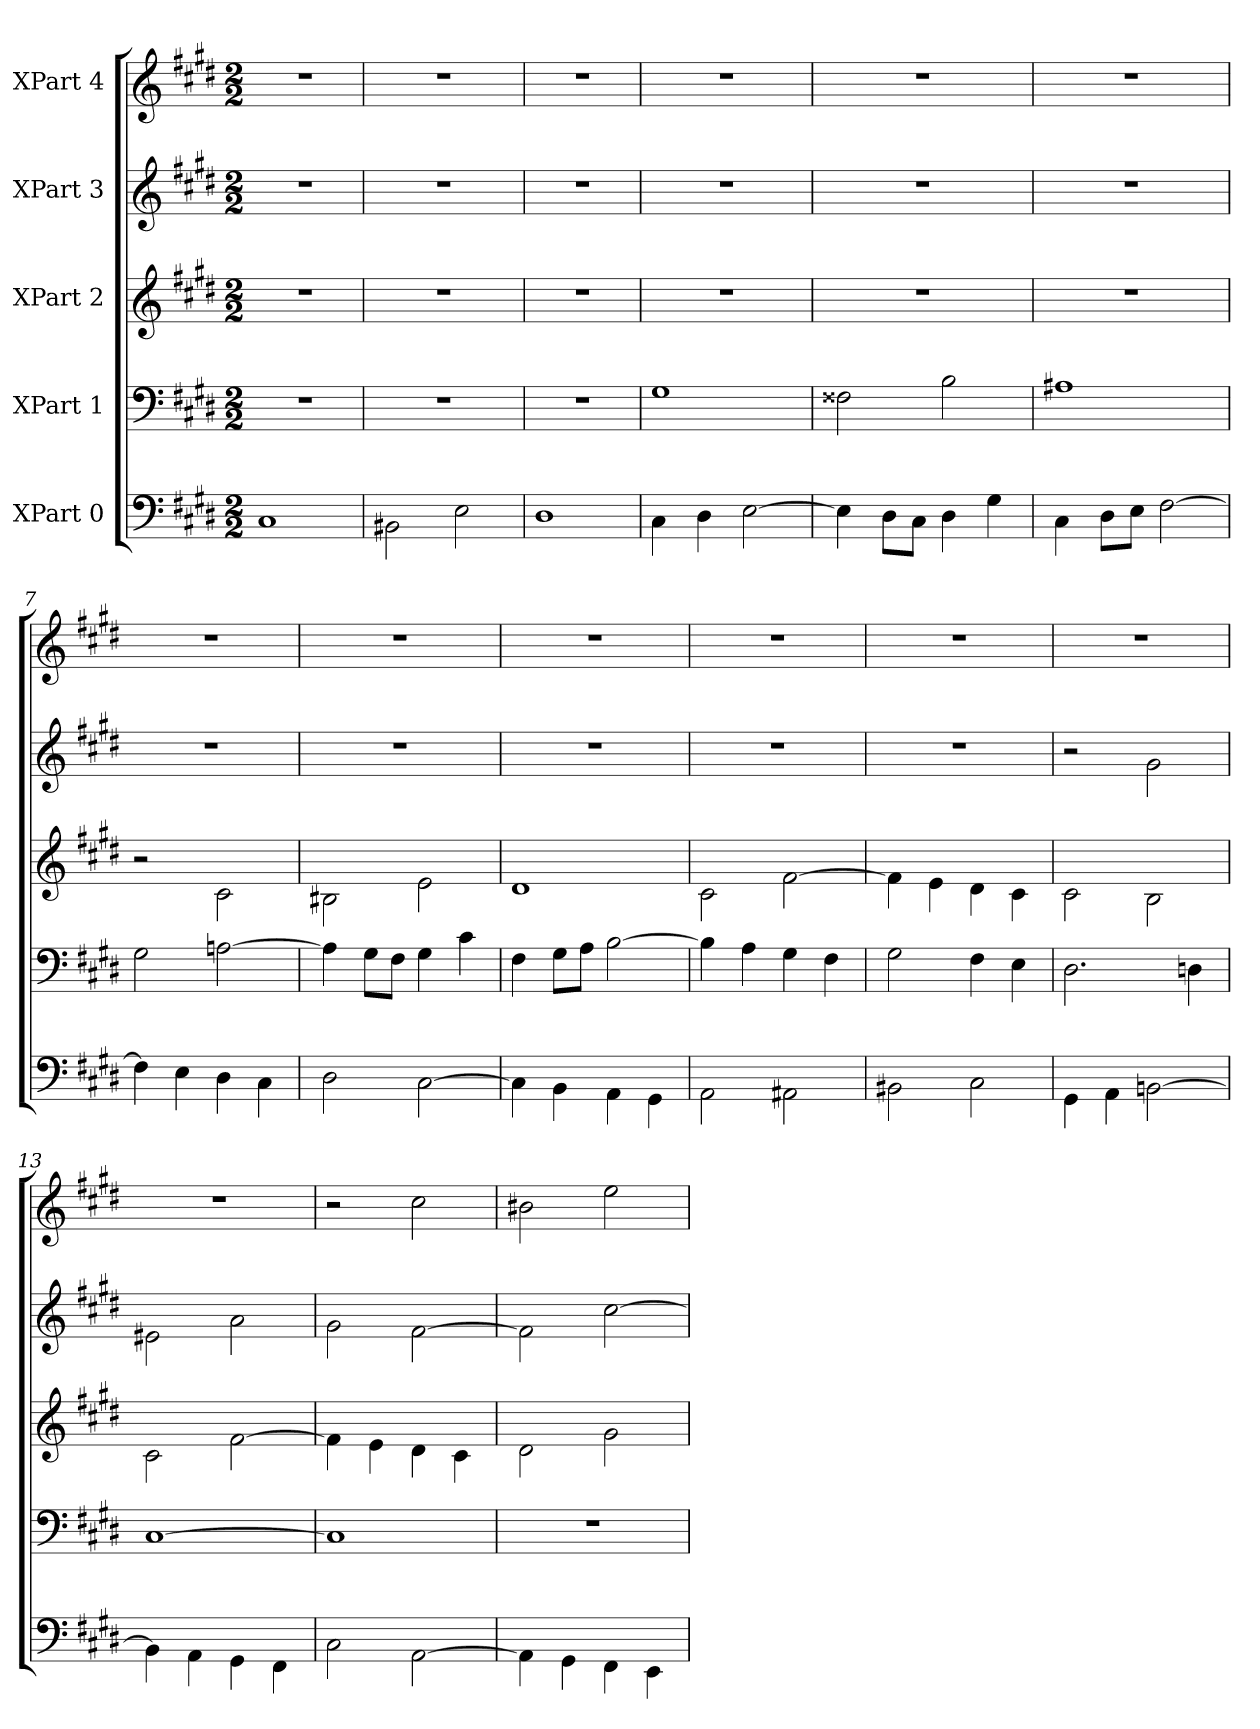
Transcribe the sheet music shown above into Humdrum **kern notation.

**kern	**kern	**kern	**kern	**kern
*part5	*part4	*part3	*part2	*part1
*staff5	*staff4	*staff3	*staff2	*staff1
*I"XPart 0	*I"XPart 1	*I"XPart 2	*I"XPart 3	*I"XPart 4
*clefF4	*clefF4	*clefG2	*clefG2	*clefG2
*k[f#c#g#d#]	*k[f#c#g#d#]	*k[f#c#g#d#]	*k[f#c#g#d#]	*k[f#c#g#d#]
*M2/2	*M2/2	*M2/2	*M2/2	*M2/2
=1	=1	=1	=1	=1
1C#\	1r	1r	1r	1r
=2	=2	=2	=2	=2
2BB#X\	1r	1r	1r	1r
2E\	.	.	.	.
=3	=3	=3	=3	=3
1D#\	1r	1r	1r	1r
=4	=4	=4	=4	=4
4C#\	1G#\	1r	1r	1r
4D#\	.	.	.	.
[2E\	.	.	.	.
=5	=5	=5	=5	=5
4E\]	2F##X\	1r	1r	1r
8D#\L	.	.	.	.
8C#\J	.	.	.	.
4D#\	2B\	.	.	.
4G#\	.	.	.	.
=6	=6	=6	=6	=6
4C#\	1A#X\	1r	1r	1r
8D#\L	.	.	.	.
8E\J	.	.	.	.
[2F#\	.	.	.	.
=7	=7	=7	=7	=7
4F#\]	2G#\	2r	1r	1r
4E\	.	.	.	.
4D#\	[2An\	2c#\	.	.
4C#\	.	.	.	.
=8	=8	=8	=8	=8
2D#\	4A\]	2B#X\	1r	1r
.	8G#\L	.	.	.
.	8F#\J	.	.	.
[2C#\	4G#\	2e\	.	.
.	4c#\	.	.	.
=9	=9	=9	=9	=9
4C#\]	4F#\	1d#\	1r	1r
4BB\	8G#\L	.	.	.
.	8A\J	.	.	.
4AA\	[2B\	.	.	.
4GG#\	.	.	.	.
=10	=10	=10	=10	=10
2AA\	4B\]	2c#\	1r	1r
.	4A\	.	.	.
2AA#X\	4G#\	[2f#\	.	.
.	4F#\	.	.	.
=11	=11	=11	=11	=11
2BB#X\	2G#\	4f#\]	1r	1r
.	.	4e\	.	.
2C#\	4F#\	4d#\	.	.
.	4E\	4c#\	.	.
=12	=12	=12	=12	=12
4GG#\	2.D#\	2c#\	2r	1r
4AA\	.	.	.	.
[2BBn\	.	2B\	2g#\	.
.	4Dn\	.	.	.
=13	=13	=13	=13	=13
4BB\]	[1C#\	2c#\	2e#X\	1r
4AA\	.	.	.	.
4GG#\	.	[2f#\	2a\	.
4FF#\	.	.	.	.
=14	=14	=14	=14	=14
2C#\	1C#\]	4f#\]	2g#\	2r
.	.	4e\	.	.
[2AA\	.	4d#\	[2f#\	2cc#\
.	.	4c#\	.	.
=15	=15	=15	=15	=15
4AA\]	1r	2d#\	2f#\]	2b#X\
4GG#\	.	.	.	.
4FF#\	.	2g#\	[2cc#\	2ee\
4EE\	.	.	.	.
=	=	=	=	=
*-	*-	*-	*-	*-
